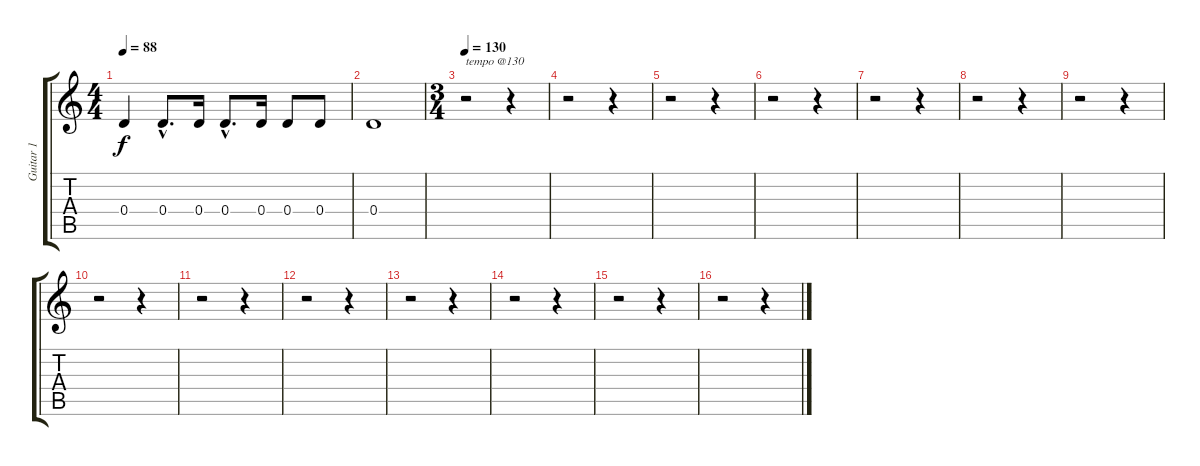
\track ("Guitar 1" "Guitar 1") {instrument electricguitarclean}
\staff {score tabs}
\tuning (E4 B3 G3 D3 A2 E2) {hide}
\ts (4 4)
\tempo 88
\clef g2
\ks c
0.4{t}.4{dy f} 0.4{hac}.8{d} 0.4.16 0.4{hac}.8{d} 0.4.16 0.4.8 0.4.8 |
0.4.1 |
\ts (3 4)
\tempo 130
r.2{txt "tempo @130"} r.4 |
r.2 r.4 |
r.2 r.4 |
r.2 r.4 |
r.2 r.4 |
r.2 r.4 |
r.2 r.4 |
r.2 r.4 |
r.2 r.4 |
r.2 r.4 |
r.2 r.4 |
r.2 r.4 |
r.2 r.4 |
r.2 r.4
